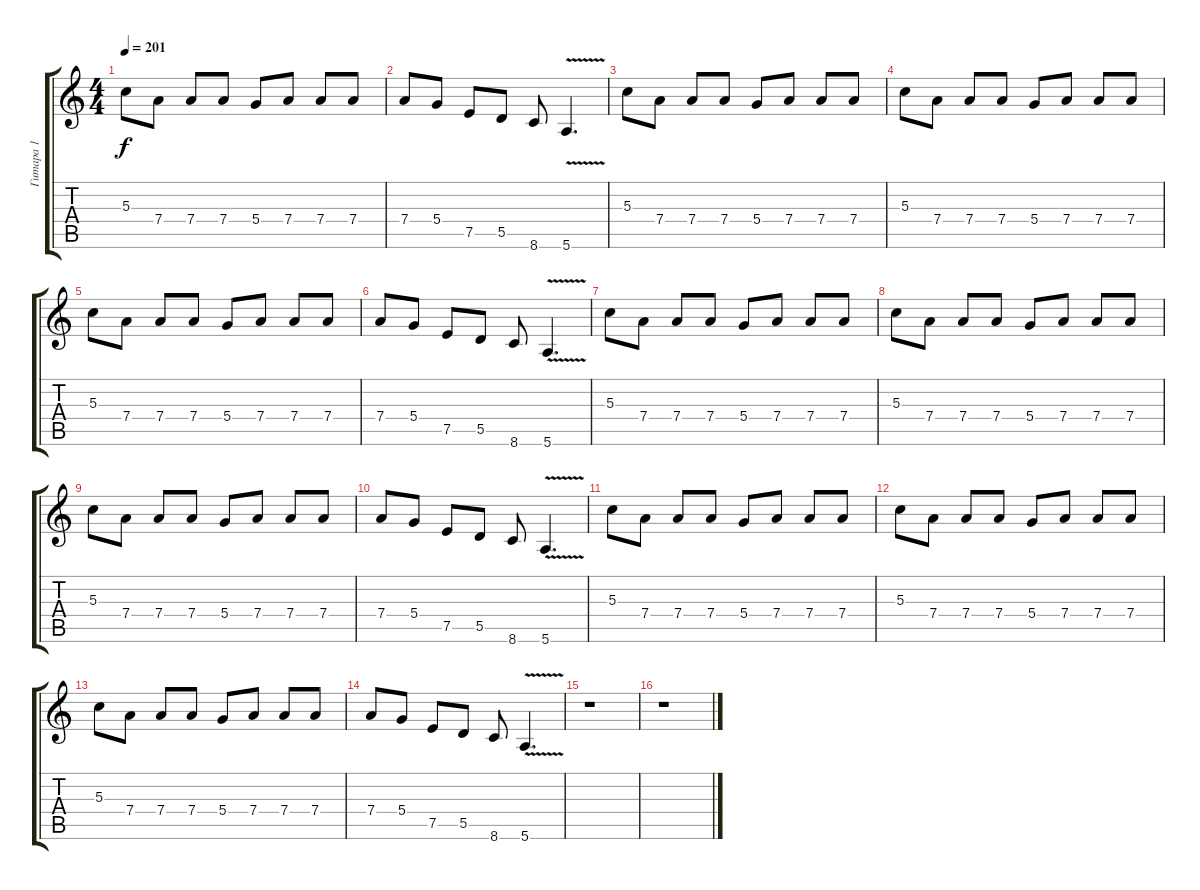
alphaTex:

\track ("Гитара 1" "Гитара 1") {instrument overdrivenguitar}
\staff {score tabs}
\tuning (E4 B3 G3 D3 A2 E2) {hide}
\ts (4 4)
\tempo 201
\clef g2
\ks c
5.3.8{dy f} 7.4.8 7.4.8 7.4.8 5.4.8 7.4.8 7.4.8 7.4.8 |
7.4.8 5.4.8 7.5.8 5.5.8 8.6.8 5.6{v}.4{d} |
5.3.8 7.4.8 7.4.8 7.4.8 5.4.8 7.4.8 7.4.8 7.4.8 |
5.3.8 7.4.8 7.4.8 7.4.8 5.4.8 7.4.8 7.4.8 7.4.8 |
5.3.8 7.4.8 7.4.8 7.4.8 5.4.8 7.4.8 7.4.8 7.4.8 |
7.4.8 5.4.8 7.5.8 5.5.8 8.6.8 5.6{v}.4{d} |
5.3.8 7.4.8 7.4.8 7.4.8 5.4.8 7.4.8 7.4.8 7.4.8 |
5.3.8 7.4.8 7.4.8 7.4.8 5.4.8 7.4.8 7.4.8 7.4.8 |
5.3.8 7.4.8 7.4.8 7.4.8 5.4.8 7.4.8 7.4.8 7.4.8 |
7.4.8 5.4.8 7.5.8 5.5.8 8.6.8 5.6{v}.4{d} |
5.3.8 7.4.8 7.4.8 7.4.8 5.4.8 7.4.8 7.4.8 7.4.8 |
5.3.8 7.4.8 7.4.8 7.4.8 5.4.8 7.4.8 7.4.8 7.4.8 |
5.3.8 7.4.8 7.4.8 7.4.8 5.4.8 7.4.8 7.4.8 7.4.8 |
7.4.8 5.4.8 7.5.8 5.5.8 8.6.8 5.6{v}.4{d} |
r.1 |
r.1
